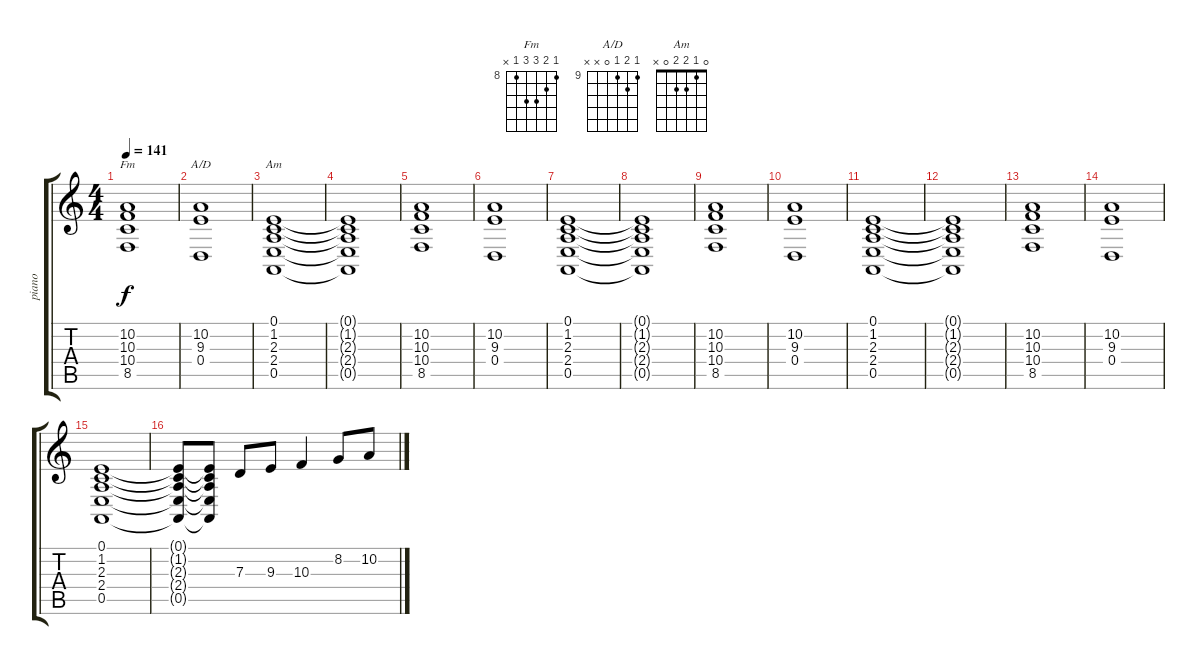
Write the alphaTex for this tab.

\track ("piano" "piano") {instrument acousticgrandpiano}
\staff {score tabs}
\tuning (E4 B3 G3 D3 A2 E2) {hide}
\chord ("Fm" 8 9 10 10 8 x) {firstfret 8}
\chord ("A/D" 9 10 9 0 x x) {firstfret 9}
\chord ("Am" 0 1 2 2 0 x)
\ts (4 4)
\tempo 141
\clef g2
\ks c
(10.2 10.3 10.4 8.5).1{ch "Fm" dy f} |
(10.2 9.3 0.4).1{ch "A/D"} |
(0.1 1.2 2.3 2.4 0.5).1{ch "Am"} |
(0.1{t} 1.2{t} 2.3{t} 2.4{t} 0.5{t}).1 |
(10.2 10.3 10.4 8.5).1 |
(10.2 9.3 0.4).1 |
(0.1 1.2 2.3 2.4 0.5).1 |
(0.1{t} 1.2{t} 2.3{t} 2.4{t} 0.5{t}).1 |
(10.2 10.3 10.4 8.5).1 |
(10.2 9.3 0.4).1 |
(0.1 1.2 2.3 2.4 0.5).1 |
(0.1{t} 1.2{t} 2.3{t} 2.4{t} 0.5{t}).1 |
(10.2 10.3 10.4 8.5).1 |
(10.2 9.3 0.4).1 |
(0.1 1.2 2.3 2.4 0.5).1 |
(0.1{t} 1.2{t} 2.3{t} 2.4{t} 0.5{t}).8 (0.1{t} 1.2{t} 2.3{t} 2.4{t} 0.5{t}).8 7.3.8 9.3.8 10.3.4 8.2.8 10.2.8
